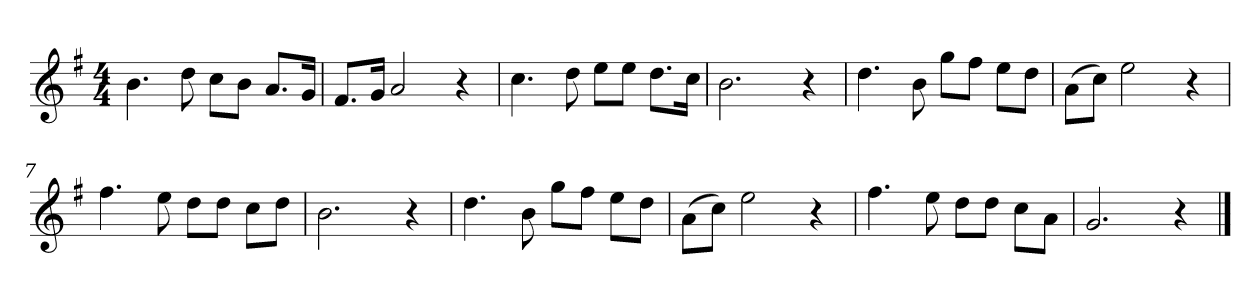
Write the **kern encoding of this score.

**kern
*part1
*staff1
*k[f#]
*M4/4
*MM120
=1
4.b
8dd
8ccL
8bJ
8.aL
16gJk
=2
8.f#L
16gJk
2a
4r
=3
4.cc
8dd
8eeL
8eeJ
8.ddL
16ccJk
=4
2.b
4r
=5
4.dd
8b
8ggL
8ff#J
8eeL
8ddJ
=6
(8aL
8ccJ)
2ee
4r
=7
4.ff#
8ee
8ddL
8ddJ
8ccL
8ddJ
=8
2.b
4r
=9
4.dd
8b
8ggL
8ff#J
8eeL
8ddJ
=10
(8aL
8ccJ)
2ee
4r
=11
4.ff#
8ee
8ddL
8ddJ
8ccL
8aJ
=12
2.g
4r
==
*-
